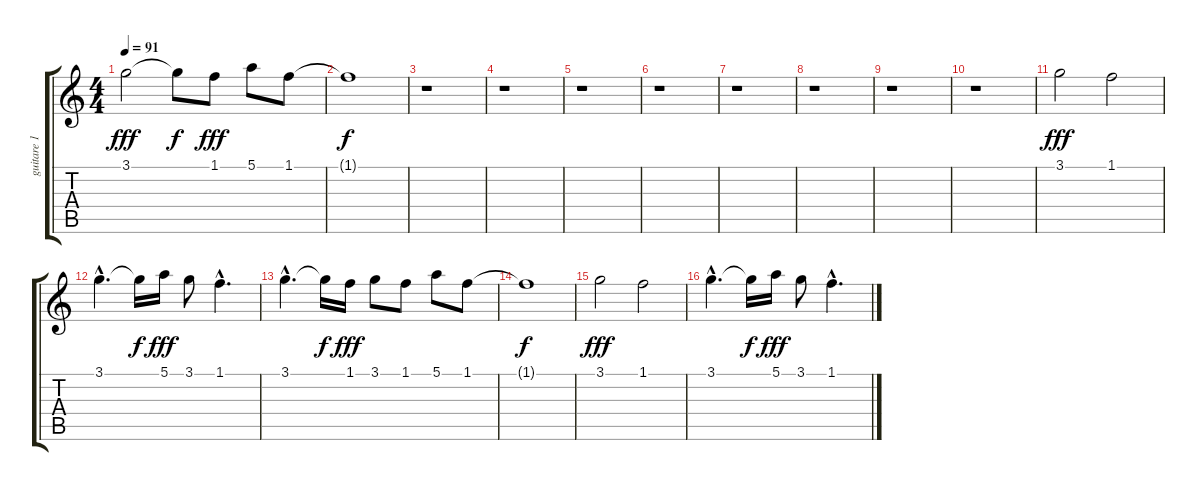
\track ("guitare 1" "guitare 1") {instrument distortionguitar}
\staff {score tabs}
\tuning (E4 B3 G3 D3 A2 E2) {hide}
\ts (4 4)
\tempo 91
\clef g2
\ks c
3.1.2{dy fff} 3.1{t}.8{dy f} 1.1.8{dy fff} 5.1.8 1.1.8 |
1.1{t}.1{dy f} |
r.1 |
r.1 |
r.1 |
r.1 |
r.1 |
r.1 |
r.1 |
r.1 |
3.1.2{dy fff} 1.1.2 |
3.1{hac}.4{d} 3.1{t}.16{dy f} 5.1.16{dy fff} 3.1.8 1.1{hac}.4{d} |
3.1{hac}.4{d} 3.1{t}.16{dy f} 1.1.16{dy fff} 3.1.8 1.1.8{volume 10} 5.1.8 1.1.8 |
1.1{t}.1{dy f} |
3.1.2{dy fff} 1.1.2 |
3.1{hac}.4{d} 3.1{t}.16{dy f} 5.1.16{dy fff} 3.1.8 1.1{hac}.4{d}
